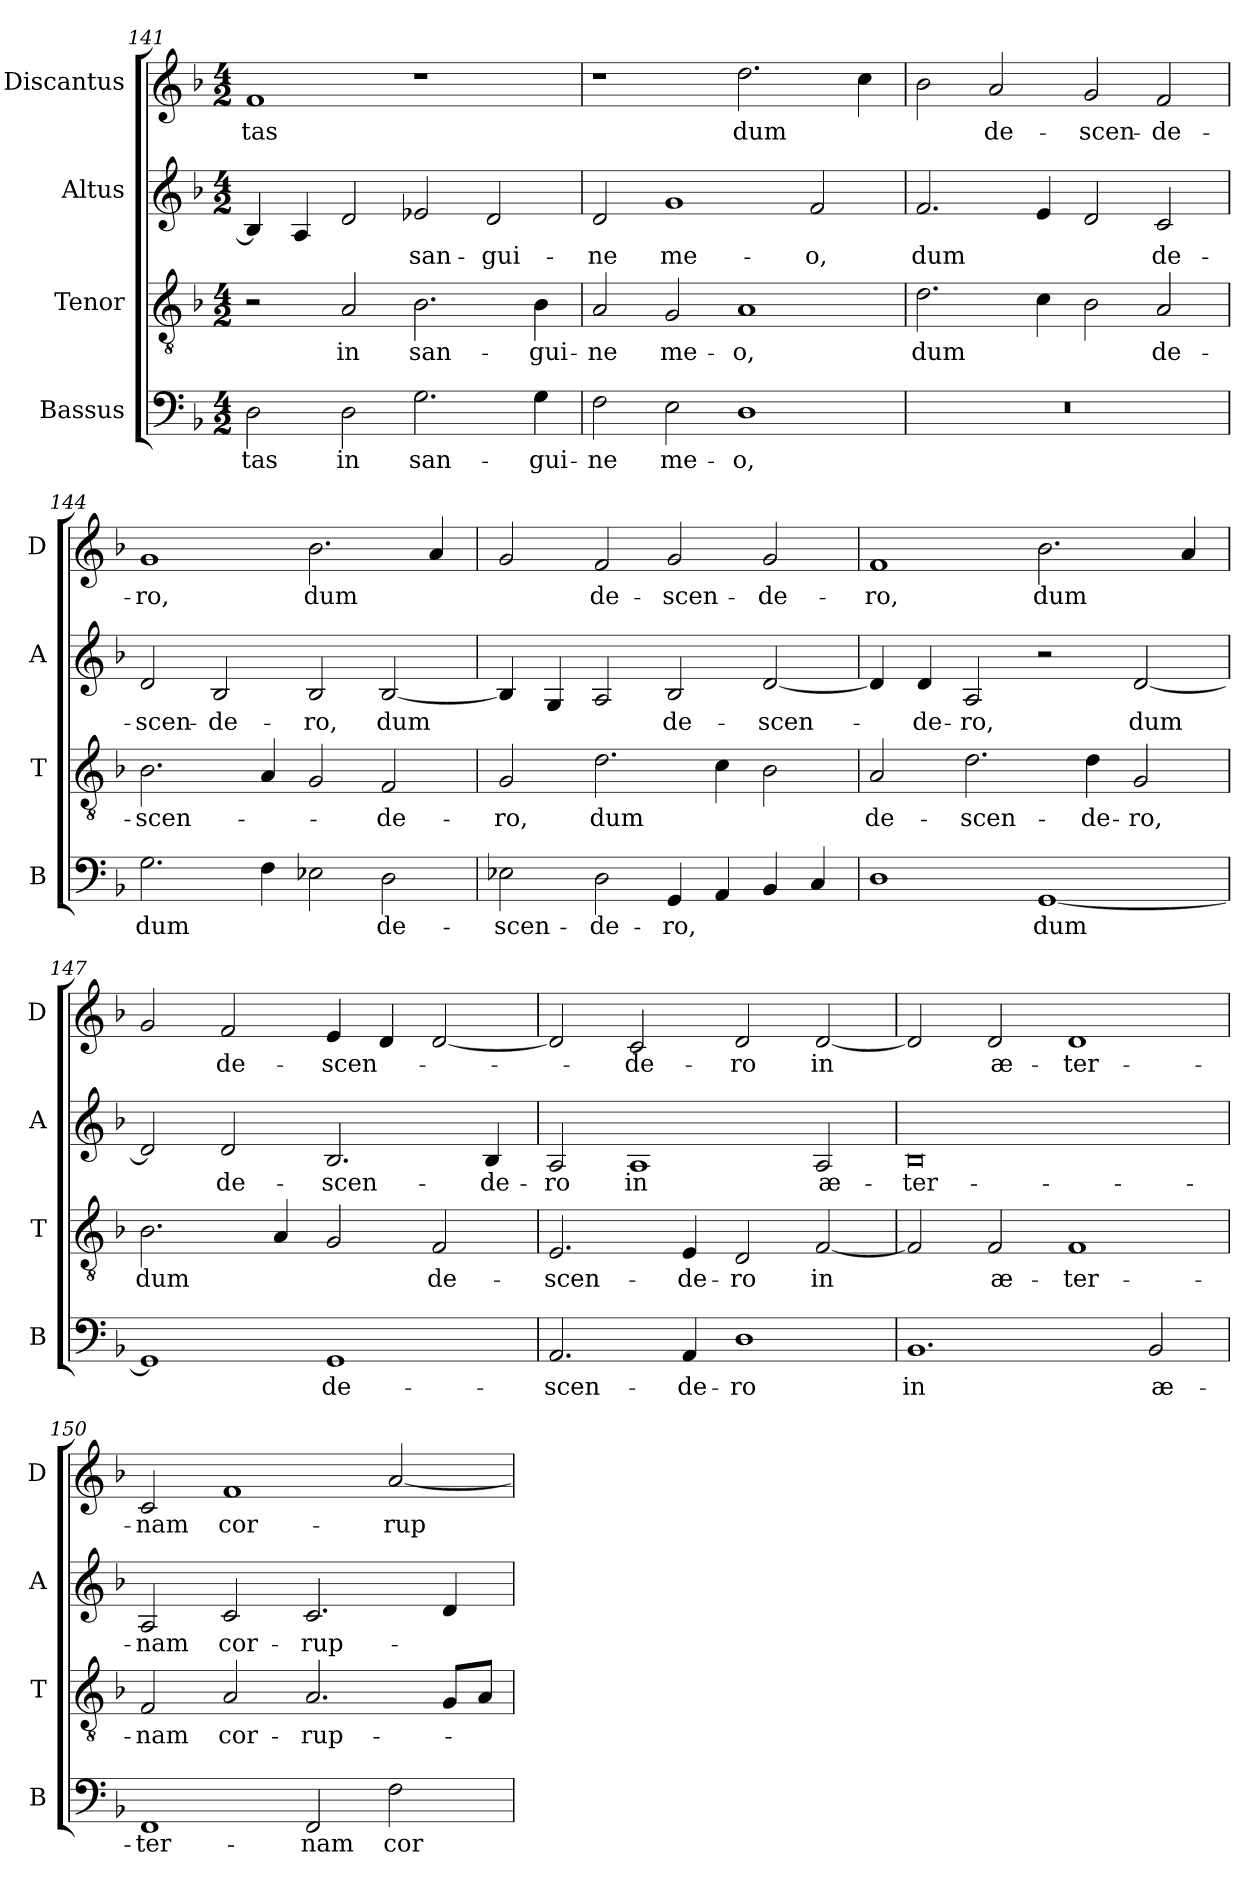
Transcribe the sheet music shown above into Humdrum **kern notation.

**kern	**text	**kern	**text	**kern	**text	**kern	**text
*part4	*part4	*part3	*part3	*part2	*part2	*part1	*part1
*staff4	*staff4	*staff3	*staff3	*staff2	*staff2	*staff1	*staff1
*I"Bassus	*	*I"Tenor	*	*I"Altus	*	*I"Discantus	*
*I'B	*	*I'T	*	*I'A	*	*I'D	*
*clefF4	*	*clefGv2	*	*clefG2	*	*clefG2	*
*k[b-]	*	*k[b-]	*	*k[b-]	*	*k[b-]	*
*F:	*	*F:	*	*F:	*	*F:	*
*M4/2	*	*M4/2	*	*M4/2	*	*M4/2	*
=141	=141	=141	=141	=141	=141	=141	=141
!	!LO:LY:b	!	!	!	!	!	!LO:LY:b
2D\	-tas	2r	.	4B-/]	.	1f	-tas
.	.	.	.	4A/	.	.	.
!	!LO:LY:b	!	!LO:LY:b	!	!	!	!
2D\	in	2A/	in	2d/	.	.	.
!	!LO:LY:b	!	!LO:LY:b	!	!LO:LY:b	!	!
2.G\	san-	2.B-\	san-	2e-X/	san-	1r	.
!	!	!	!	!	!LO:LY:b	!	!
.	.	.	.	2d/	-gui-	.	.
!	!LO:LY:b	!	!LO:LY:b	!	!	!	!
4G\	-gui-	4B-\	-gui-	.	.	.	.
=142	=142	=142	=142	=142	=142	=142	=142
!	!LO:LY:b	!	!LO:LY:b	!	!LO:LY:b	!	!
2F\	-ne	2A/	-ne	2d/	-ne	1r	.
!	!LO:LY:b	!	!LO:LY:b	!	!LO:LY:b	!	!
2E\	me-	2G/	me-	1g	me-	.	.
!	!LO:LY:b	!	!LO:LY:b	!	!	!	!LO:LY:b
1D	-o,	1A	-o,	.	.	2.dd\	dum
!	!	!	!	!	!LO:LY:b	!	!
.	.	.	.	2f/	-o,	.	.
.	.	.	.	.	.	4cc\	.
=143	=143	=143	=143	=143	=143	=143	=143
!	!	!	!LO:LY:b	!	!LO:LY:b	!	!
0r	.	2.d\	dum	2.f/	dum	2b-\	.
!	!	!	!	!	!	!	!LO:LY:b
.	.	.	.	.	.	2a/	de-
.	.	4c\	.	4e/	.	.	.
!	!	!	!	!	!	!	!LO:LY:b
.	.	2B-\	.	2d/	.	2g/	-scen-
!	!	!	!LO:LY:b	!	!LO:LY:b	!	!LO:LY:b
.	.	2A/	de-	2c/	de-	2f/	-de-
!!LO:LB:g=z
=144	=144	=144	=144	=144	=144	=144	=144
!	!LO:LY:b	!	!LO:LY:b	!	!LO:LY:b	!	!LO:LY:b
2.G\	dum	2.B-\	-scen-	2d/	-scen-	1g	-ro,
!	!	!	!	!	!LO:LY:b	!	!
.	.	.	.	2B-/	-de-	.	.
4F\	.	4A/	.	.	.	.	.
!	!	!	!	!	!LO:LY:b	!	!LO:LY:b
2E-X\	.	2G/	.	2B-/	-ro,	2.b-\	dum
!	!LO:LY:b	!	!LO:LY:b	!	!LO:LY:b	!	!
2D\	de-	2F/	-de-	[2B-/	dum	.	.
.	.	.	.	.	.	4a/	.
=145	=145	=145	=145	=145	=145	=145	=145
!	!LO:LY:b	!	!LO:LY:b	!	!	!	!
2E-X\	-scen-	2G/	-ro,	4B-/]	.	2g/	.
.	.	.	.	4G/	.	.	.
!	!LO:LY:b	!	!LO:LY:b	!	!	!	!LO:LY:b
2D\	-de-	2.d\	dum	2A/	.	2f/	de-
!	!LO:LY:b	!	!	!	!LO:LY:b	!	!LO:LY:b
4GG/	-ro,	.	.	2B-/	de-	2g/	-scen-
4AA/	.	4c\	.	.	.	.	.
!	!	!	!	!	!LO:LY:b	!	!LO:LY:b
4BB-/	.	2B-\	.	[2d/	-scen-	2g/	-de-
4C/	.	.	.	.	.	.	.
=146	=146	=146	=146	=146	=146	=146	=146
!	!	!	!LO:LY:b	!	!	!	!LO:LY:b
1D	.	2A/	de-	4d/]	.	1f	-ro,
!	!	!	!	!	!LO:LY:b	!	!
.	.	.	.	4d/	-de-	.	.
!	!	!	!LO:LY:b	!	!LO:LY:b	!	!
.	.	2.d\	-scen-	2A/	-ro,	.	.
!	!LO:LY:b	!	!	!	!	!	!LO:LY:b
[1GG	dum	.	.	2r	.	2.b-\	dum
!	!	!	!LO:LY:b	!	!	!	!
.	.	4d\	-de-	.	.	.	.
!	!	!	!LO:LY:b	!	!LO:LY:b	!	!
.	.	2G/	-ro,	[2d/	dum	.	.
.	.	.	.	.	.	4a/	.
=147	=147	=147	=147	=147	=147	=147	=147
!	!	!	!LO:LY:b	!	!	!	!
1GG]	.	2.B-\	dum	2d/]	.	2g/	.
!	!	!	!	!	!LO:LY:b	!	!LO:LY:b
.	.	.	.	2d/	de-	2f/	de-
.	.	4A/	.	.	.	.	.
!	!LO:LY:b	!	!	!	!LO:LY:b	!	!LO:LY:b
1GG	de-	2G/	.	2.B-/	-scen-	4e/	-scen-
.	.	.	.	.	.	4d/	.
!	!	!	!LO:LY:b	!	!	!	!
.	.	2F/	de-	.	.	[2d/	.
!	!	!	!	!	!LO:LY:b	!	!
.	.	.	.	4B-/	-de-	.	.
!!LO:LB:g=z
=148	=148	=148	=148	=148	=148	=148	=148
!	!LO:LY:b	!	!LO:LY:b	!	!LO:LY:b	!	!
2.AA/	-scen-	2.E/	-scen-	2A/	-ro	2d/]	.
!	!	!	!	!	!LO:LY:b	!	!LO:LY:b
.	.	.	.	1A	in	2c/	-de-
!	!LO:LY:b	!	!LO:LY:b	!	!	!	!
4AA/	-de-	4E/	-de-	.	.	.	.
!	!LO:LY:b	!	!LO:LY:b	!	!	!	!LO:LY:b
1D	-ro	2D/	-ro	.	.	2d/	-ro
!	!	!	!LO:LY:b	!	!LO:LY:b	!	!LO:LY:b
.	.	[2F/	in	2A/	æ-	[2d/	in
=149	=149	=149	=149	=149	=149	=149	=149
!	!LO:LY:b	!	!	!	!LO:LY:b	!	!
1.BB-	in	2F/]	.	0B-	-ter-	2d/]	.
!	!	!	!LO:LY:b	!	!	!	!LO:LY:b
.	.	2F/	æ-	.	.	2d/	æ-
!	!	!	!LO:LY:b	!	!	!	!LO:LY:b
.	.	1F	-ter-	.	.	1d	-ter-
!	!LO:LY:b	!	!	!	!	!	!
2BB-/	æ-	.	.	.	.	.	.
=150	=150	=150	=150	=150	=150	=150	=150
!	!LO:LY:b	!	!LO:LY:b	!	!LO:LY:b	!	!LO:LY:b
1FF	-ter-	2F/	-nam	2A/	-nam	2c/	-nam
!	!	!	!LO:LY:b	!	!LO:LY:b	!	!LO:LY:b
.	.	2A/	cor-	2c/	cor-	1f	cor-
!	!LO:LY:b	!	!LO:LY:b	!	!LO:LY:b	!	!
2FF/	-nam	2.A/	-rup-	2.c/	-rup-	.	.
!	!LO:LY:b	!	!	!	!	!	!LO:LY:b
2F\	cor-	.	.	.	.	[2a/	-rup-
.	.	8G/L	.	4d/	.	.	.
.	.	8A/J	.	.	.	.	.
=	=	=	=	=	=	=	=
*-	*-	*-	*-	*-	*-	*-	*-
